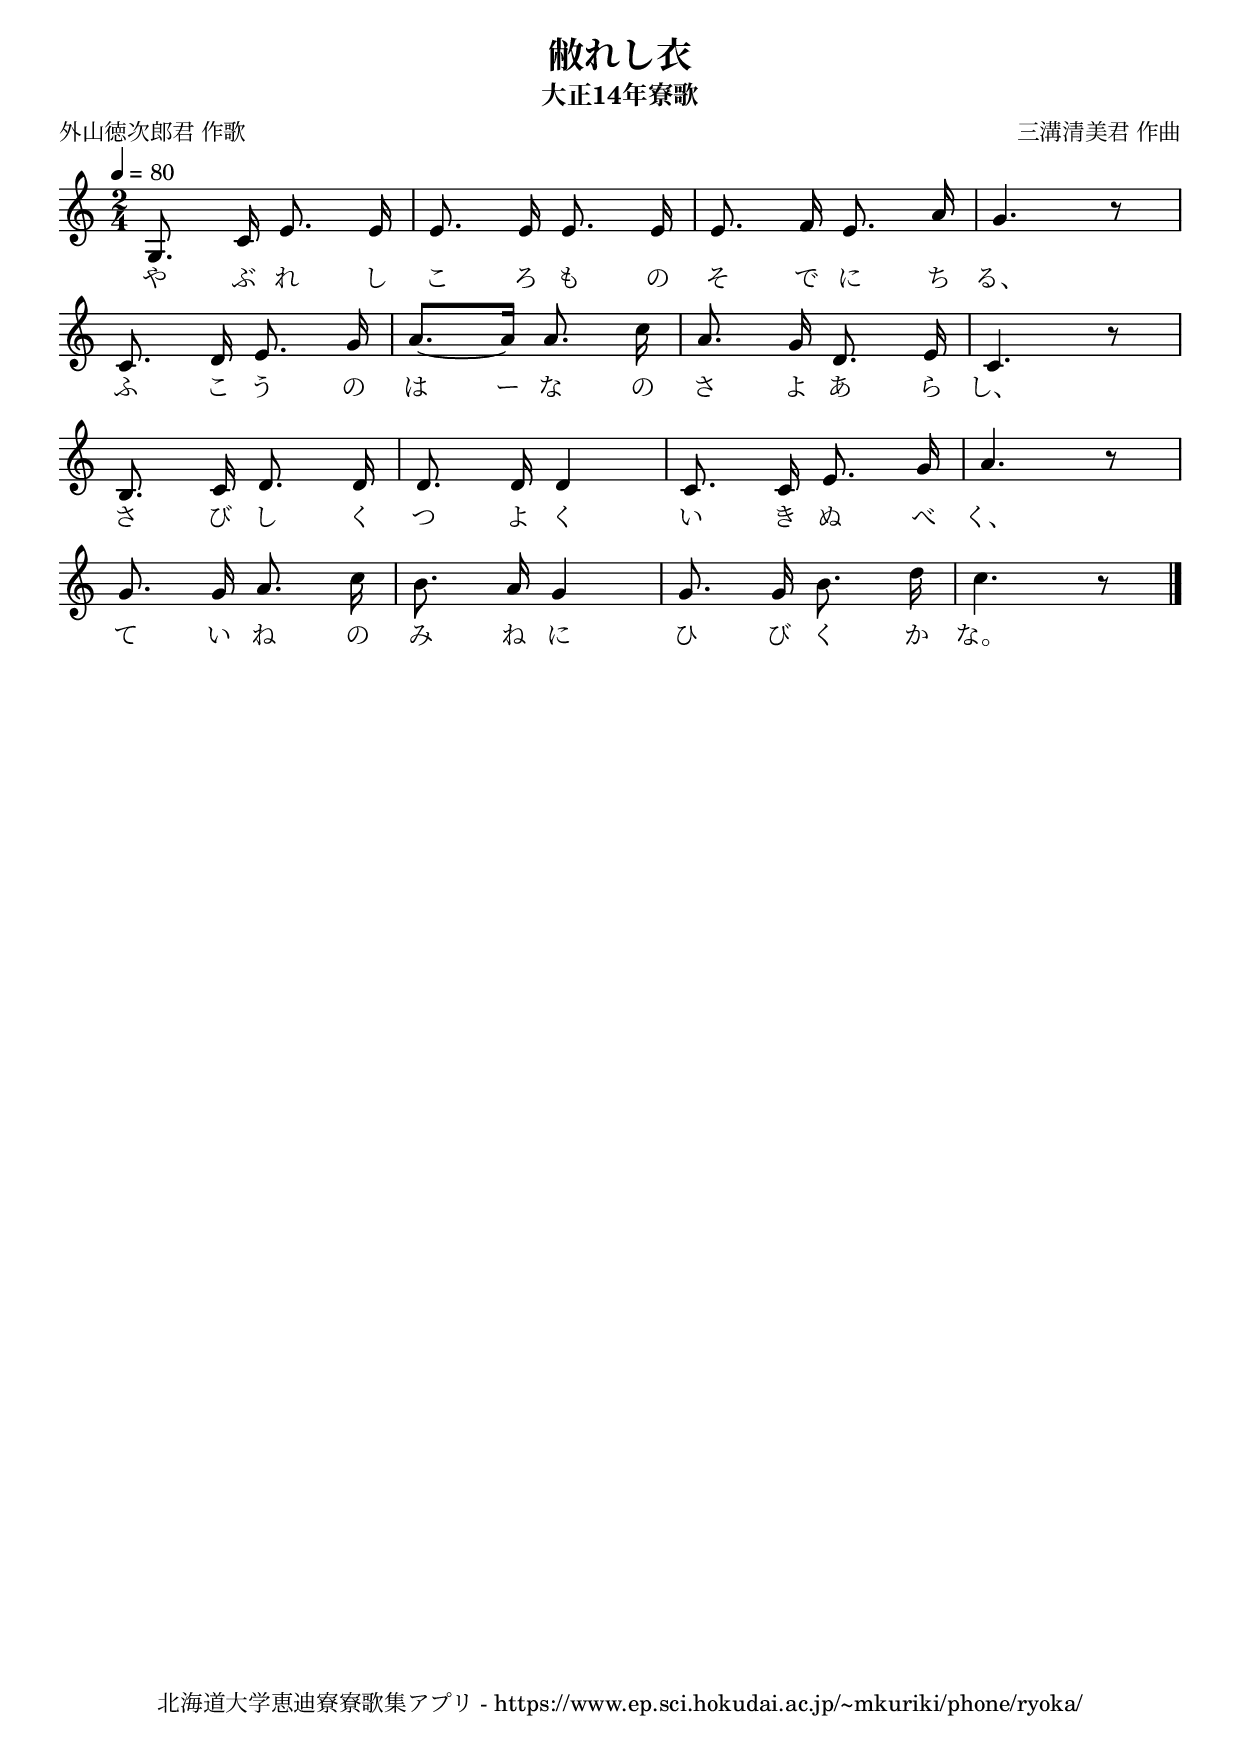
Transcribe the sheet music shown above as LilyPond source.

\version "2.18.2"

\paper {indent = 0}

\header {
  title = "敝れし衣"
  subtitle = "大正14年寮歌"
  composer = "三溝清美君 作曲"
  poet = "外山徳次郎君 作歌"
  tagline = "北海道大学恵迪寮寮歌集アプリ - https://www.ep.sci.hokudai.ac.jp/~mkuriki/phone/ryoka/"
}


melody = \relative c'{
  \tempo 4 = 80
  \autoBeamOff
  \numericTimeSignature
  \override BreathingSign.text = \markup { \musicglyph #"scripts.upedaltoe" } % ブレスの記号指定
  \key c \major 
  \time 2/4
  \set melismaBusyProperties = #'()
  g8. c16 e8. e16 |
  e8. e16 e8. e16 |
  e8. f16 e8. a16 |
  g4. r8 | \break
  c,8. d16 e8. g16 |
  a8. ~ [a16] a8. c16 |
  a8. g16 d8. e16 |
  c4. r8 | \break
  b8. c16 d8. d16 |
  d8. d16 d4 |
  c8. c16 e8. g16 |
  a4. r8 | \break
  g8. g16 a8. c16 |
  b8. a16 g4 |
  g8. g16 b8. d16 |
  c4. r8 |
  \bar "|." \break  
}

text = \lyricmode {
  や ぶ れ し こ ろ も の そ で に ち る、
  ふ こ う の は ー な の さ よ あ ら し、
  さ び し く つ よ く い き ぬ べ く、
  て い ね の み ね に ひ び く か な。
}

drum = \drummode{
  
}

\score {
  <<
    % ギターコード
    %{
    \new ChordNames \with {midiInstrument = #"acoustic guitar (nylon)"}{
      \set chordChanges = ##t
      \harmony
    }
    %}
    
    % メロディーライン
    \new Voice = "one"{\melody}
    % 歌詞
    \new Lyrics \lyricsto "one" \text
    % 太鼓
    % \new DrumStaff \with{
    %   \remove "Time_signature_engraver"
    %   drumStyleTable = #percussion-style
    %   \override StaffSymbol.line-count = #1
    %   \hide Stem
    % }
    % \drum
  >>
  
\midi {}
\layout {
  \context {
    \Score
    \remove "Bar_number_engraver"
  }
}

}


